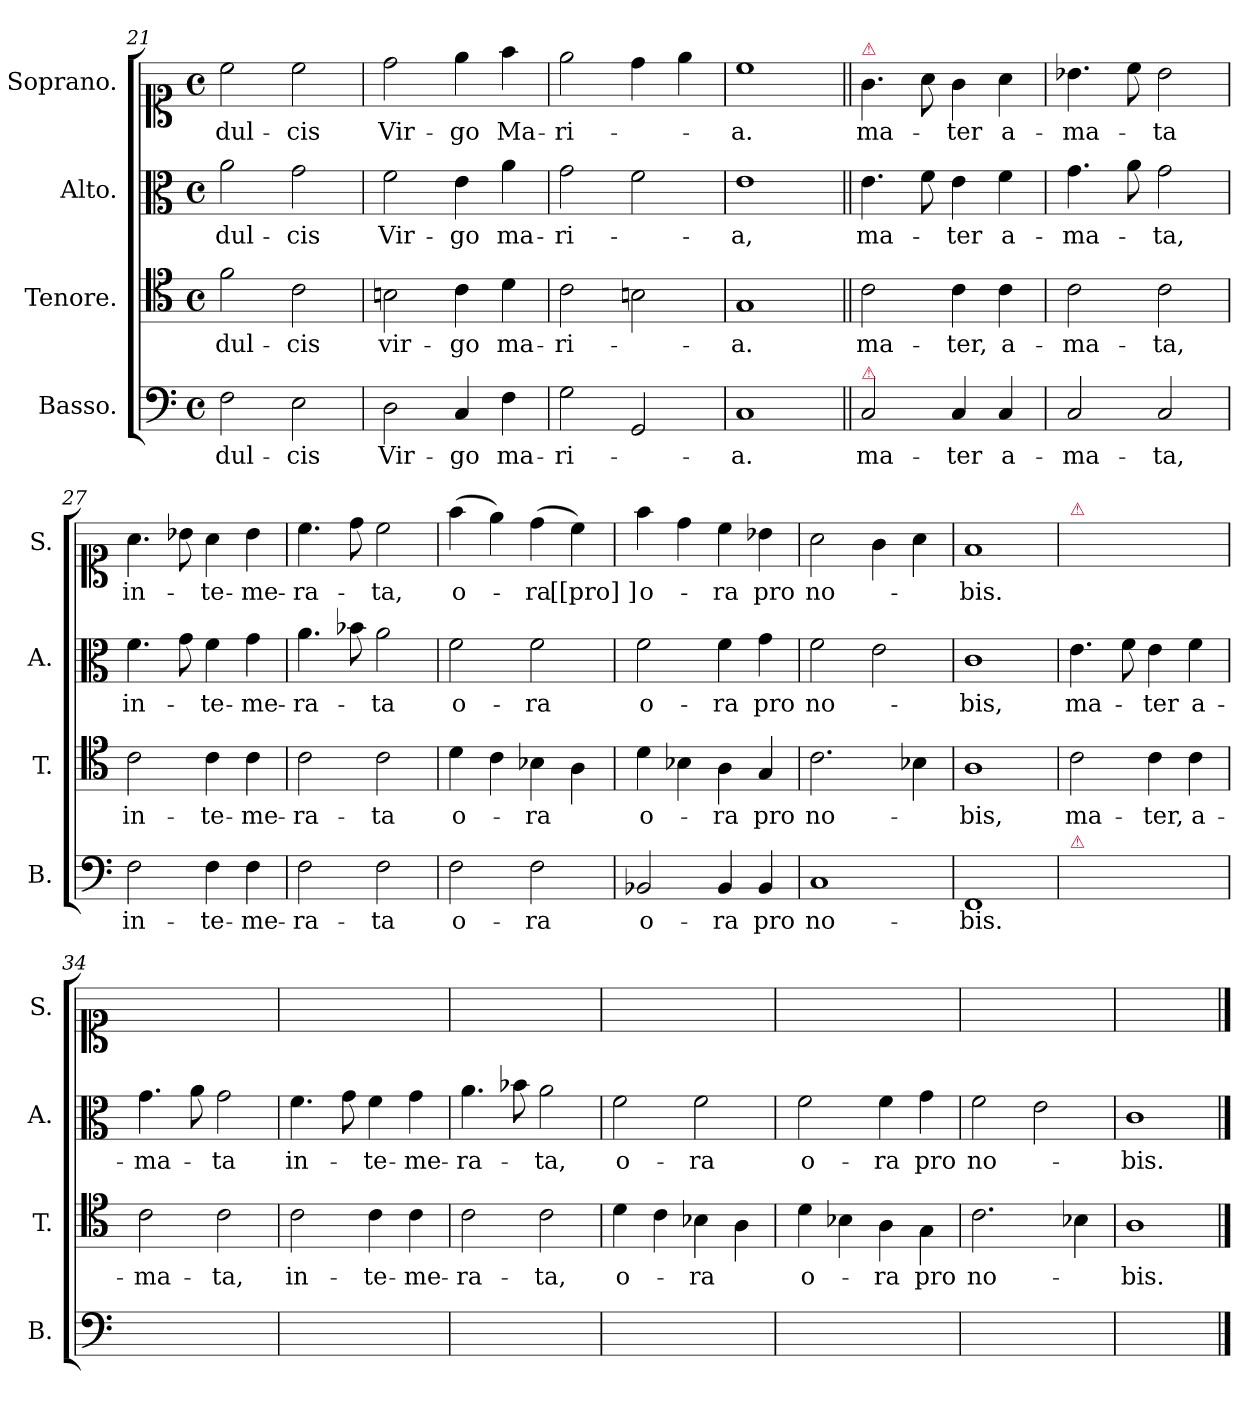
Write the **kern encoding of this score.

**kern	**text	**kern	**text	**kern	**text	**kern	**text
*part4	*part4	*part3	*part3	*part2	*part2	*part1	*part1
*staff4	*staff4	*staff3	*staff3	*staff2	*staff2	*staff1	*staff1
*I"Basso.	*	*I"Tenore.	*	*I"Alto.	*	*I"Soprano.	*
*I'B.	*	*I'T.	*	*I'A.	*	*I'S.	*
*clefF4	*	*clefC4	*	*clefC3	*	*clefC1	*
*k[]	*	*k[]	*	*k[]	*	*k[]	*
*M4/4	*	*M4/4	*	*M4/4	*	*M4/4	*
*met(c)	*	*met(c)	*	*met(c)	*	*met(c)	*
=21	=21	=21	=21	=21	=21	=21	=21
2F\	dul-	2f\	dul-	2a\	dul-	2cc\	dul-
2E\	-cis	2c\	-cis	2g\	-cis	2cc\	-cis
=22	=22	=22	=22	=22	=22	=22	=22
2D\	Vir-	2Bn\	vir-	2f\	Vir-	2dd\	Vir-
4C/	-go	4c\	-go	4e\	-go	4ee\	-go
4F\	ma-	4d\	ma-	4a\	ma-	4ff\	Ma-
=23	=23	=23	=23	=23	=23	=23	=23
2G\	-ri-	2c\	-ri-	2g\	-ri-	2ee\	-ri-
2GG/	.	2Bn\	.	2f\	.	4dd\	.
.	.	.	.	.	.	4ee\	.
=24	=24	=24	=24	=24	=24	=24	=24
1C	-a.	1G	-a.	1e	-a,	1cc	-a.
=25||	=25||	=25||	=25||	=25||	=25||	=25||	=25||
!	!	!	!	!	!	!LO:TX:a:color=crimson:t=⚠	!
!LO:TX:a:color=crimson:t=⚠	!	!	!	!	!	!	!
2C/	ma-	2c\	ma-	4.e\	ma-	4.g\	ma-
.	.	.	.	8f\	.	8a\	.
4C/	-ter	4c\	-ter,	4e\	-ter	4g\	-ter
4C/	a-	4c\	a-	4f\	a-	4a\	a-
=26	=26	=26	=26	=26	=26	=26	=26
2C/	-ma-	2c\	-ma-	4.g\	-ma-	4.b-X\	-ma-
.	.	.	.	8a\	.	8cc\	.
2C/	-ta,	2c\	-ta,	2g\	-ta,	2b-\	-ta
=27	=27	=27	=27	=27	=27	=27	=27
2F\	in-	2c\	in-	4.f\	in-	4.a\	in-
.	.	.	.	8g\	.	8b-X\	.
4F\	-te-	4c\	-te-	4f\	-te-	4a\	-te-
4F\	-me-	4c\	-me-	4g\	-me-	4b-\	-me-
=28	=28	=28	=28	=28	=28	=28	=28
2F\	-ra-	2c\	-ra-	4.a\	-ra-	4.cc\	-ra-
.	.	.	.	8b-X\	.	8dd\	.
2F\	-ta	2c\	-ta	2a\	-ta	2cc\	-ta,
=29	=29	=29	=29	=29	=29	=29	=29
2F\	o-	4d\	o-	2f\	o-	(4ff\	o-
.	.	4c\	.	.	.	4ee\)	.
2F\	-ra	4B-X\	-ra	2f\	-ra	(4dd\	-ra
.	.	4A\	.	.	.	4cc\)	[[pro]]
=30	=30	=30	=30	=30	=30	=30	=30
2BB-X/	o-	4d\	o-	2f\	o-	4ff\	o-
.	.	4B-X\	.	.	.	4dd\	.
4BB-/	-ra	4A\	-ra	4f\	-ra	4cc\	-ra
4BB-/	pro	4G/	pro	4g\	pro	4b-X\	pro
=31	=31	=31	=31	=31	=31	=31	=31
1C	no-	2.c\	no-	2f\	no-	2a\	no-
.	.	.	.	2e\	.	4g\	.
.	.	4B-X\	.	.	.	4a\	.
=32	=32	=32	=32	=32	=32	=32	=32
1FF	-bis.	1A	-bis,	1c	-bis,	1f	-bis.
=33	=33	=33	=33	=33	=33	=33	=33
!	!	!	!	!	!	!LO:TX:a:color=crimson:t=⚠	!
!LO:TX:a:color=crimson:t=⚠	!	!	!	!	!	!	!
2C/yy	ma-	2c\	ma-	4.e\	ma-	4.g\yy	ma-
.	.	.	.	8f\	.	8a\yy	.
4C/yy	-ter	4c\	-ter,	4e\	-ter	4g\yy	-ter
4C/yy	a-	4c\	a-	4f\	a-	4a\yy	a-
=34	=34	=34	=34	=34	=34	=34	=34
2C/yy	-ma-	2c\	-ma-	4.g\	-ma-	4.b-X\yy	-ma-
.	.	.	.	8a\	.	8cc\yy	.
2C/yy	-ta,	2c\	-ta,	2g\	-ta	2b-\yy	-ta
=35	=35	=35	=35	=35	=35	=35	=35
2F\yy	in-	2c\	in-	4.f\	in-	4.a\yy	in-
.	.	.	.	8g\	.	8b-X\yy	.
4F\yy	-te-	4c\	-te-	4f\	-te-	4a\yy	-te-
4F\yy	-me-	4c\	-me-	4g\	-me-	4b-\yy	-me-
=36	=36	=36	=36	=36	=36	=36	=36
2F\yy	-ra-	2c\	-ra-	4.a\	-ra-	4.cc\yy	-ra-
.	.	.	.	8b-X\	.	8dd\yy	.
2F\yy	-ta	2c\	-ta,	2a\	-ta,	2cc\yy	-ta,
=37	=37	=37	=37	=37	=37	=37	=37
2F\yy	o-	4d\	o-	2f\	o-	(4ff\yy	o-
.	.	4c\	.	.	.	4ee\yy)	.
2F\yy	-ra	4B-X\	-ra	2f\	-ra	(4dd\yy	-ra
.	.	4A\	.	.	.	4cc\yy)	[[pro]]
=38	=38	=38	=38	=38	=38	=38	=38
2BB-X/yy	o-	4d\	o-	2f\	o-	4ff\yy	o-
.	.	4B-X\	.	.	.	4dd\yy	.
4BB-/yy	-ra	4A\	-ra	4f\	-ra	4cc\yy	-ra
4BB-/yy	pro	4G\	pro	4g\	pro	4b-X\yy	pro
=39	=39	=39	=39	=39	=39	=39	=39
1Cyy	no-	2.c\	no-	2f\	no-	2a\yy	no-
.	.	.	.	2e\	.	4g\yy	.
.	.	4B-X\	.	.	.	4a\yy	.
=40	=40	=40	=40	=40	=40	=40	=40
1FFyy	-bis.	1A	-bis.	1c	-bis.	1fyy	-bis.
==	==	==	==	==	==	==	==
*-	*-	*-	*-	*-	*-	*-	*-
